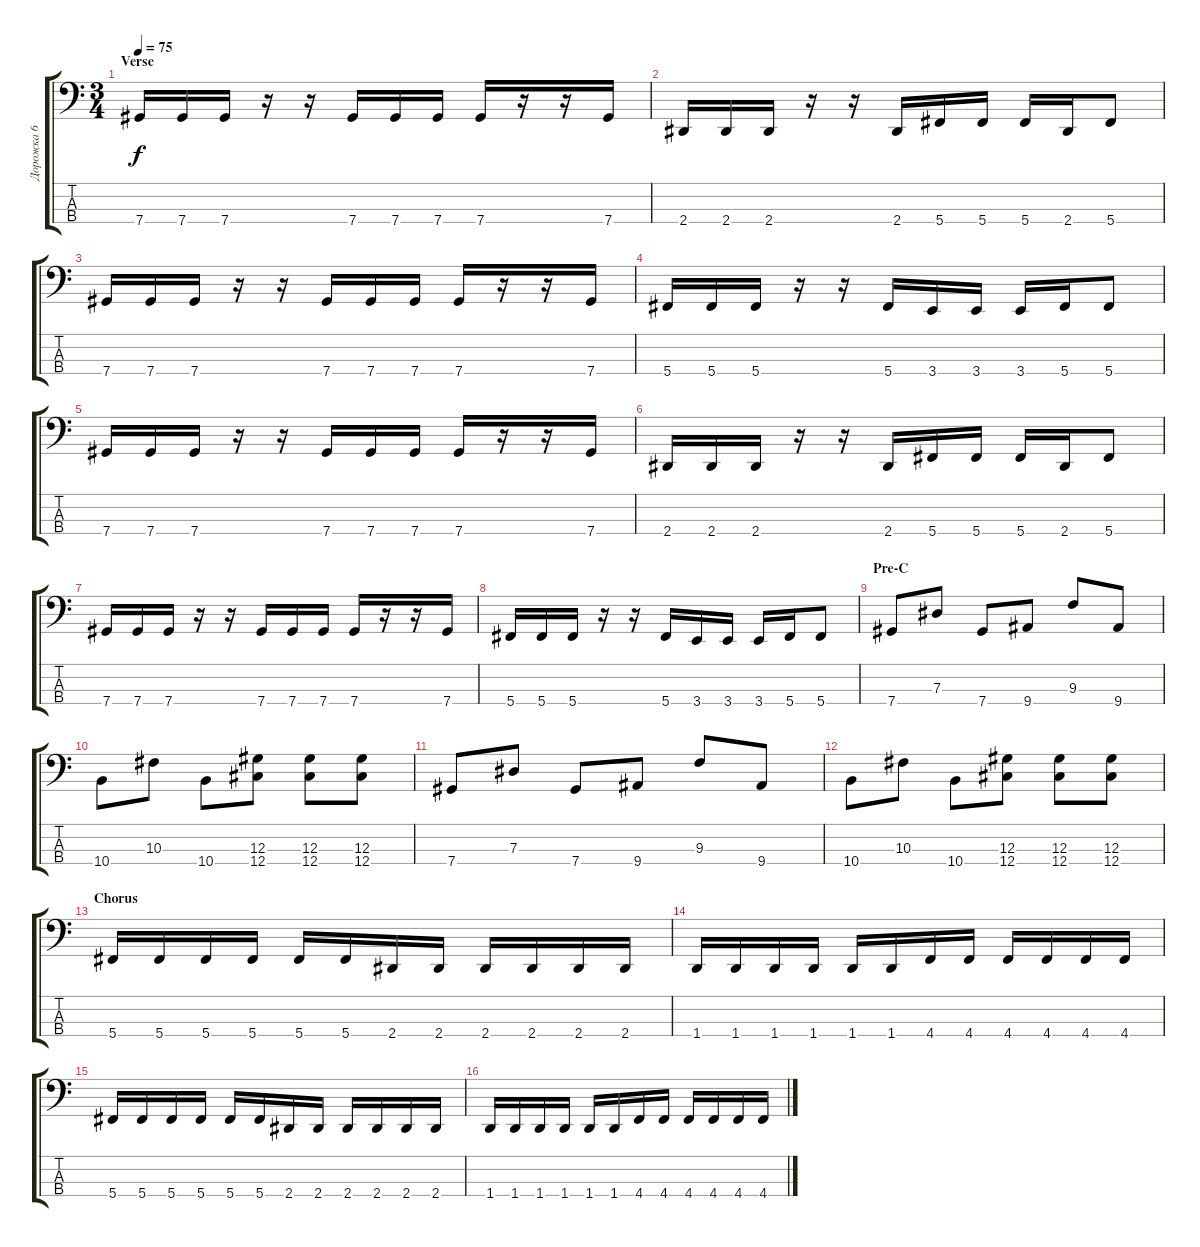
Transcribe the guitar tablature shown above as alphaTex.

\track ("Дорожка 6" "Дорожка 6") {instrument electricbassfinger}
\staff {score tabs}
\tuning (Gb2 Db2 Ab1 Db1) {hide}
\ts (3 4)
\section ("" "Verse")
\tempo 75
\clef f4
\ks c
7.4.16{dy f} 7.4.16 7.4.16 r.16 r.16 7.4.16 7.4.16 7.4.16 7.4.16 r.16 r.16 7.4.16 |
2.4.16 2.4.16 2.4.16 r.16 r.16 2.4.16 5.4.16 5.4.16 5.4.16 2.4.16 5.4.8 |
7.4.16 7.4.16 7.4.16 r.16 r.16 7.4.16 7.4.16 7.4.16 7.4.16 r.16 r.16 7.4.16 |
5.4.16 5.4.16 5.4.16 r.16 r.16 5.4.16 3.4.16 3.4.16 3.4.16 5.4.16 5.4.8 |
7.4.16 7.4.16 7.4.16 r.16 r.16 7.4.16 7.4.16 7.4.16 7.4.16 r.16 r.16 7.4.16 |
2.4.16 2.4.16 2.4.16 r.16 r.16 2.4.16 5.4.16 5.4.16 5.4.16 2.4.16 5.4.8 |
7.4.16 7.4.16 7.4.16 r.16 r.16 7.4.16 7.4.16 7.4.16 7.4.16 r.16 r.16 7.4.16 |
5.4.16 5.4.16 5.4.16 r.16 r.16 5.4.16 3.4.16 3.4.16 3.4.16 5.4.16 5.4.8 |
\section ("" "Pre-C")
7.4.8 7.3.8 7.4.8 9.4.8 9.3.8 9.4.8 |
10.4.8 10.3.8 10.4.8 (12.3 12.4).8 (12.3 12.4).8 (12.3 12.4).8 |
7.4.8 7.3.8 7.4.8 9.4.8 9.3.8 9.4.8 |
10.4.8 10.3.8 10.4.8 (12.3 12.4).8 (12.3 12.4).8 (12.3 12.4).8 |
\section ("" "Chorus")
5.4.16 5.4.16 5.4.16 5.4.16 5.4.16 5.4.16 2.4.16 2.4.16 2.4.16 2.4.16 2.4.16 2.4.16 |
1.4.16 1.4.16 1.4.16 1.4.16 1.4.16 1.4.16 4.4.16 4.4.16 4.4.16 4.4.16 4.4.16 4.4.16 |
5.4.16 5.4.16 5.4.16 5.4.16 5.4.16 5.4.16 2.4.16 2.4.16 2.4.16 2.4.16 2.4.16 2.4.16 |
1.4.16 1.4.16 1.4.16 1.4.16 1.4.16 1.4.16 4.4.16 4.4.16 4.4.16 4.4.16 4.4.16 4.4.16
